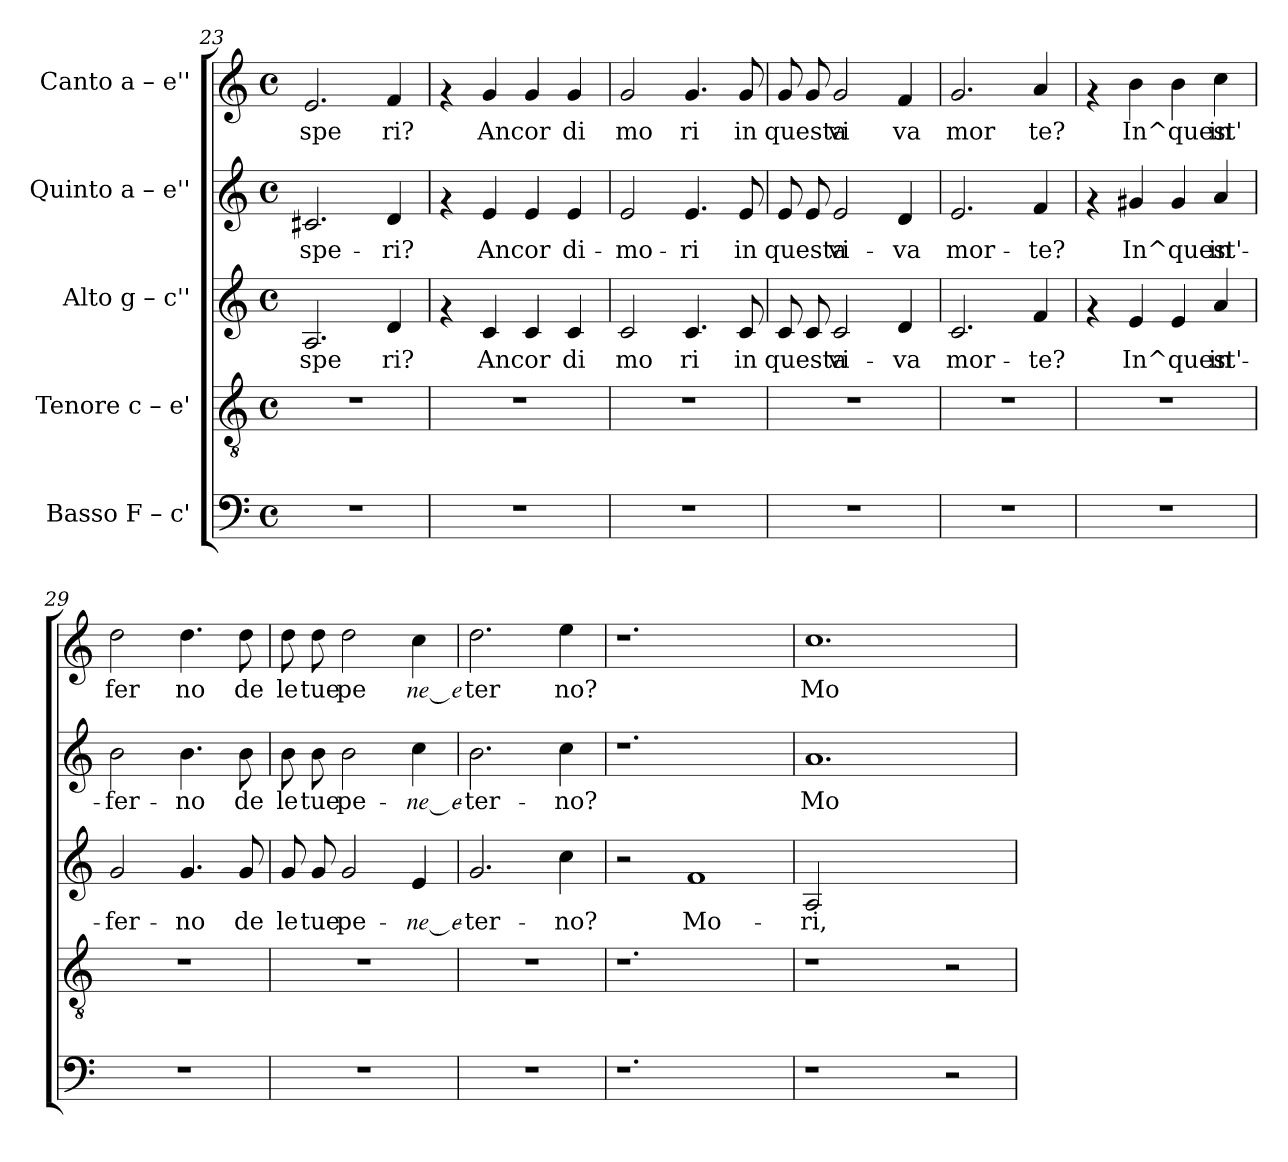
**kern	**kern	**kern	**text	**kern	**text	**kern	**text
*part5	*part4	*part3	*part3	*part2	*part2	*part1	*part1
*staff5	*staff4	*staff3	*staff3	*staff2	*staff2	*staff1	*staff1
*I"Basso  F – c'	*I"Tenore  c – e'	*I"Alto  g – c''	*	*I"Quinto  a – e''	*	*I"Canto  a – e''	*
*clefF4	*clefGv2	*clefG2	*	*clefG2	*	*clefG2	*
*k[]	*k[]	*k[]	*	*k[]	*	*k[]	*
*C:	*C:	*C:	*	*C:	*	*C:	*
*M4/4	*M4/4	*M4/4	*	*M4/4	*	*M4/4	*
*met(c)	*met(c)	*met(c)	*	*met(c)	*	*met(c)	*
=23	=23	=23	=23	=23	=23	=23	=23
!	!	!	!LO:LY:b:rj	!	!LO:LY:b:rj	!	!LO:LY:b:rj
1r	1r	2.A/	spe	2.c#X/	spe-	2.e/	spe
!	!	!	!LO:LY:b:rj	!	!LO:LY:b:rj	!	!LO:LY:b:rj
.	.	4d/	ri?	4d/	-ri?	4f/	ri?
=24	=24	=24	=24	=24	=24	=24	=24
1r	1r	4rf	.	4rf	.	4rf	.
!	!	!	!LO:LY:b:rj	!	!LO:LY:b:rj	!	!LO:LY:b:rj
.	.	4c/	Ancor	4e/	Ancor	4g/	Ancor
!	!	!	!LO:LY:b:rj	!	!LO:LY:b:rj	!	!LO:LY:b:rj
.	.	4c/	.	4e/	.	4g/	.
!	!	!	!LO:LY:b:rj	!	!LO:LY:b:rj	!	!LO:LY:b:rj
.	.	4c/	di	4e/	di-	4g/	di
=25	=25	=25	=25	=25	=25	=25	=25
!	!	!	!LO:LY:b:rj	!	!LO:LY:b:rj	!	!LO:LY:b:rj
1r	1r	2c/	mo	2e/	-mo-	2g/	mo
!	!	!	!LO:LY:b:rj	!	!LO:LY:b:rj	!	!LO:LY:b:rj
.	.	4.c/	ri	4.e/	-ri	4.g/	ri
!	!	!	!LO:LY:b:rj	!	!LO:LY:b:rj	!	!LO:LY:b:rj
.	.	8c/	in	8e/	in	8g/	in
!!LO:LB:g=z
=26	=26	=26	=26	=26	=26	=26	=26
!	!	!	!LO:LY:b:rj	!	!LO:LY:b:rj	!	!LO:LY:b:rj
1r	1r	8c/	questa	8e/	questa	8g/	questa
!	!	!	!LO:LY:b:rj	!	!LO:LY:b:rj	!	!LO:LY:b:rj
.	.	8c/	.	8e/	.	8g/	.
!	!	!	!LO:LY:b:rj	!	!LO:LY:b:rj	!	!LO:LY:b:rj
.	.	2c/	vi-	2e/	vi-	2g/	vi
!	!	!	!LO:LY:b:rj	!	!LO:LY:b:rj	!	!LO:LY:b:rj
.	.	4d/	-va	4d/	-va	4f/	va
=27	=27	=27	=27	=27	=27	=27	=27
!	!	!	!LO:LY:b:rj	!	!LO:LY:b:rj	!	!LO:LY:b:rj
1r	1r	2.c/	mor-	2.e/	mor-	2.g/	mor
!	!	!	!LO:LY:b:rj	!	!LO:LY:b:rj	!	!LO:LY:b:rj
.	.	4f/	-te?	4f/	-te?	4a/	te?
=28	=28	=28	=28	=28	=28	=28	=28
1r	1r	4rf	.	4rf	.	4rf	.
!	!	!	!LO:LY:b:rj	!	!LO:LY:b:rj	!	!LO:LY:b:rj
.	.	4e/	In^quest'	4g#X/	In^quest'	4b\	In^quest'
!	!	!	!LO:LY:b:rj	!	!LO:LY:b:rj	!	!LO:LY:b:rj
.	.	4e/	.	4g#/	.	4b\	.
!	!	!	!LO:LY:b:rj	!	!LO:LY:b:rj	!	!LO:LY:b:rj
.	.	4a/	in-	4a/	in-	4cc\	in
=29	=29	=29	=29	=29	=29	=29	=29
!	!	!	!LO:LY:b:rj	!	!LO:LY:b:rj	!	!LO:LY:b:rj
1r	1r	2g/	-fer-	2b\	-fer-	2dd\	fer
!	!	!	!LO:LY:b:rj	!	!LO:LY:b:rj	!	!LO:LY:b:rj
.	.	4.g/	-no	4.b\	-no	4.dd\	no
!	!	!	!LO:LY:b:rj	!	!LO:LY:b:rj	!	!LO:LY:b:rj
.	.	8g/	de	8b\	de	8dd\	de
=30	=30	=30	=30	=30	=30	=30	=30
!	!	!	!LO:LY:b:rj	!	!LO:LY:b:rj	!	!LO:LY:b:rj
1r	1r	8g/	le	8b\	le	8dd\	le
!	!	!	!LO:LY:b:rj	!	!LO:LY:b:rj	!	!LO:LY:b:rj
.	.	8g/	tue	8b\	tue	8dd\	tue
!	!	!	!LO:LY:b:rj	!	!LO:LY:b:rj	!	!LO:LY:b:rj
.	.	2g/	pe-	2b\	pe-	2dd\	pe
!	!	!	!LO:LY:b:rj	!	!LO:LY:b:rj	!	!LO:LY:b:rj
.	.	4e/	-ne‿e-	4cc\	-ne‿e-	4cc\	ne‿e
=31	=31	=31	=31	=31	=31	=31	=31
!	!	!	!LO:LY:b:rj	!	!LO:LY:b:rj	!	!LO:LY:b:rj
1r	1r	2.g/	-ter-	2.b\	-ter-	2.dd\	ter
!	!	!	!LO:LY:b:rj	!	!LO:LY:b:rj	!	!LO:LY:b:rj
.	.	4cc\	-no?	4cc\	-no?	4ee\	no?
=32	=32	=32	=32	=32	=32	=32	=32
1.r	1.r	2r	.	1.r	.	1.r	.
!	!	!	!LO:LY:b:rj	!	!	!	!
.	.	1f	Mo-	.	.	.	.
=33	=33	=33	=33	=33	=33	=33	=33
!	!	!	!LO:LY:b:rj	!	!LO:LY:b:rj	!	!LO:LY:b:rj
1r	1r	2A/	-ri,	1.a	Mo-	1.cc	Mo
.	.	1ryy	.	.	.	.	.
2r	2r	.	.	.	.	.	.
=	=	=	=	=	=	=	=
*-	*-	*-	*-	*-	*-	*-	*-
